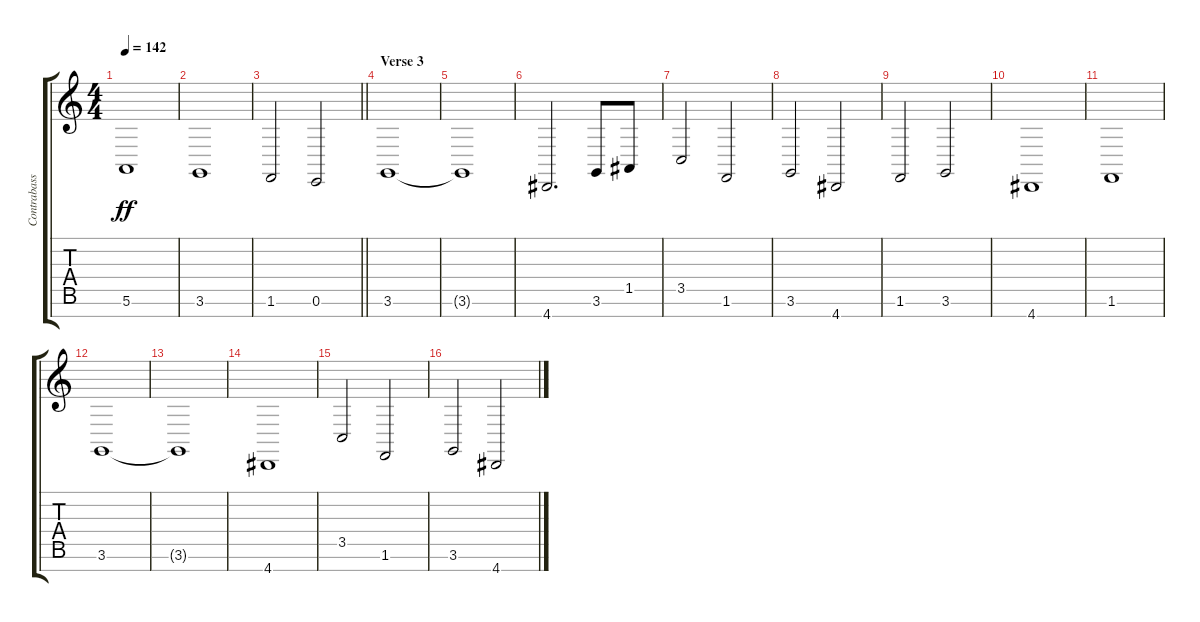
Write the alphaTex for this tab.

\track ("Contrabass" "Contrabass") {instrument stringensemble1}
\staff {score tabs}
\tuning (E4 B3 G3 D3 A2 E2 B1) {hide}
\ts (4 4)
\tempo 142
\clef g2
\ks c
5.6{t}.1{dy ff} |
3.6.1 |
\barLineRight lightlight
1.6.2 0.6.2 |
\section ("" "Verse 3")
3.6.1 |
3.6{t}.1 |
4.7.2{d} 3.6.8 1.5.8 |
3.5.2 1.6.2 |
3.6.2 4.7.2 |
1.6.2 3.6.2 |
4.7.1 |
1.6.1 |
3.6.1 |
3.6{t}.1 |
4.7.1 |
3.5.2 1.6.2 |
3.6.2 4.7.2
